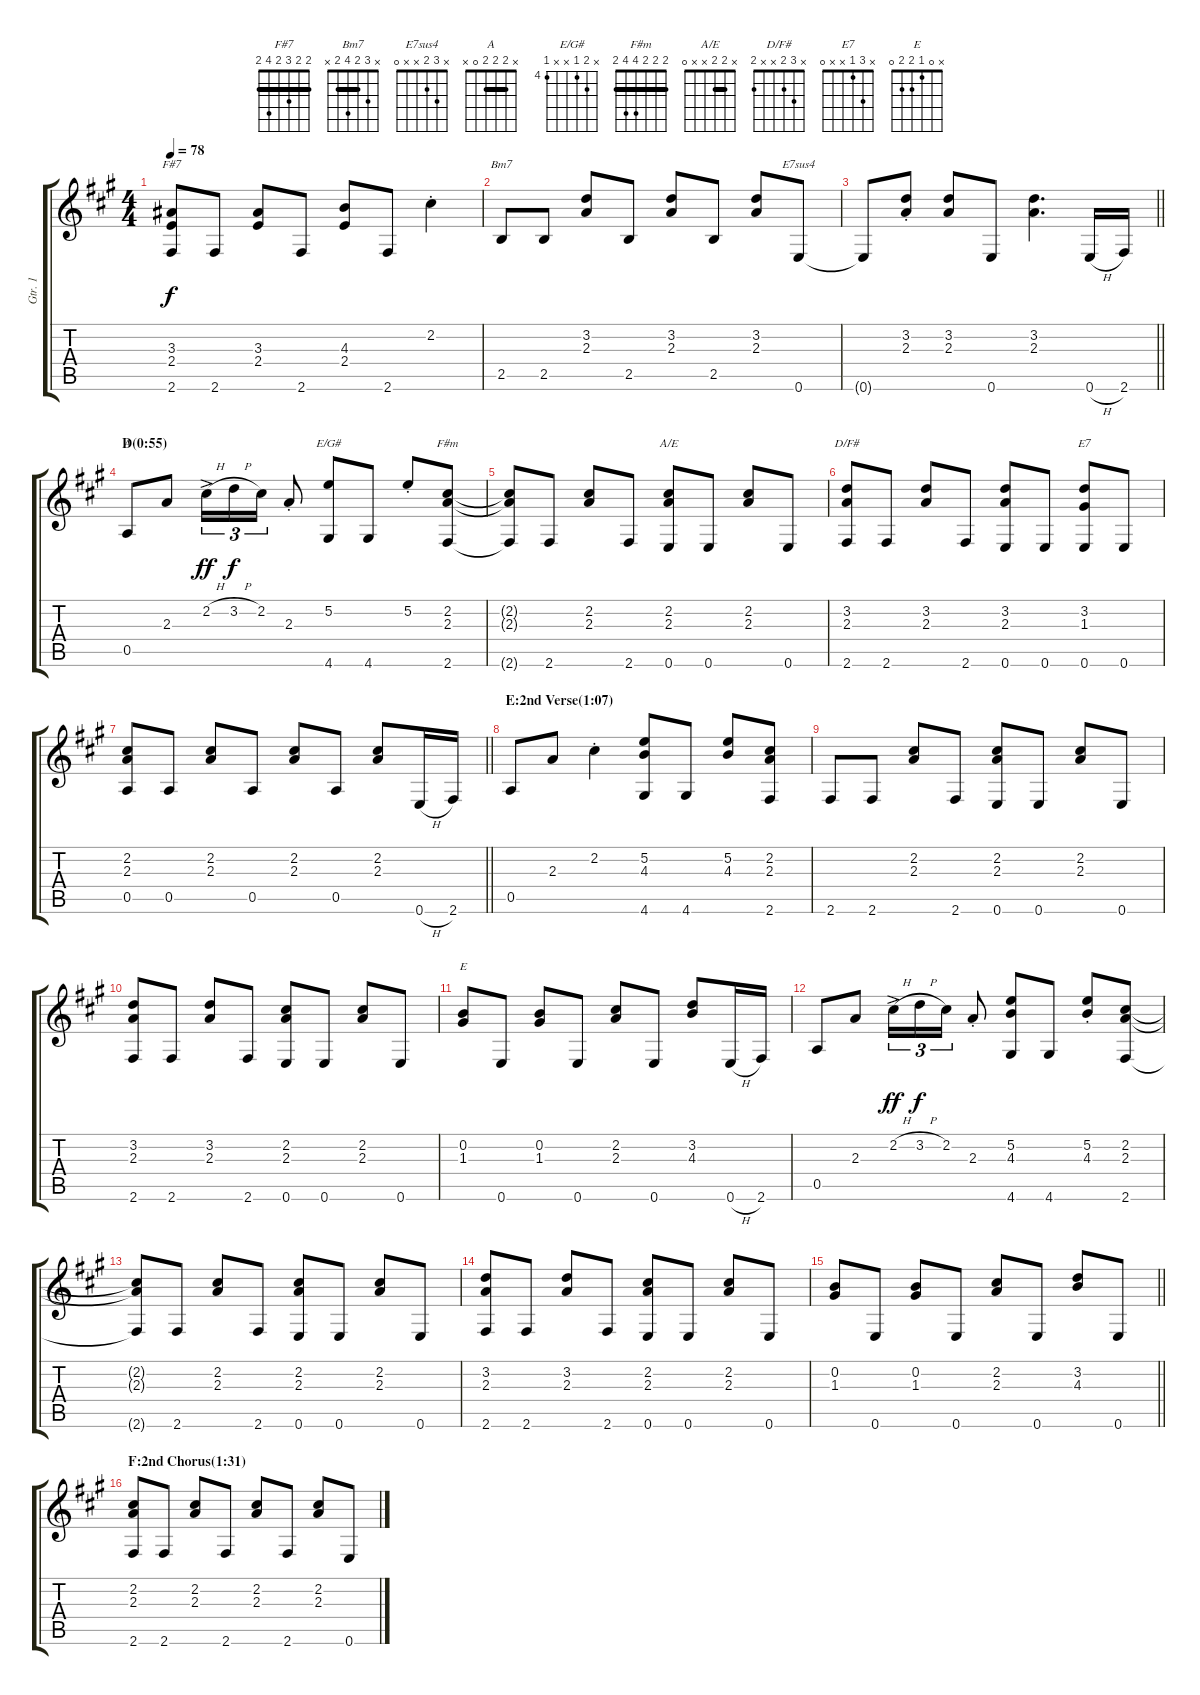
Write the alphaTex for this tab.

\track ("Gtr. 1" "Gtr. 1") {instrument acousticguitarnylon}
\staff {score tabs}
\tuning (E4 B3 G3 D3 A2 E2) {hide}
\chord ("F#7" 2 2 3 2 4 2) {barre 2}
\chord ("Bm7" x 3 2 4 2 x) {barre 2}
\chord ("E7sus4" x 3 2 x x 0)
\chord ("A" x 2 2 2 0 x) {barre 2}
\chord ("E/G#" x 5 4 x x 4) {firstfret 4}
\chord ("F#m" 2 2 2 4 4 2) {barre 2}
\chord ("A/E" x 2 2 x x 0) {barre 2}
\chord ("D/F#" x 3 2 x x 2)
\chord ("E7" x 3 1 x x 0)
\chord ("E" x 0 1 2 2 0)
\ts (4 4)
\tempo 78
\clef g2
\ks a
(3.3 2.4 2.6).8{ch "F#7" dy f} 2.6.8 (3.3 2.4).8 2.6.8 (4.3 2.4).8 2.6.8 2.2{st}.4 |
2.5.8{ch "Bm7"} 2.5.8 (3.2 2.3).8 2.5.8 (3.2 2.3).8 2.5.8 (3.2 2.3).8 0.6.8{ch "E7sus4"} |
\barLineRight lightlight
0.6{t}.8 (3.2{st} 2.3{st}).8 (3.2 2.3).8 0.6.8 (3.2 2.3).4{d} 0.6{h}.16 2.6.16 |
\section ("" "D(0:55)")
0.5.8{ch "A"} 2.3.8 2.2{h ac}.16{tu (3 2) dy ff} 3.2{h}.16{tu (3 2) dy f} 2.2.16{tu (3 2)} 2.3{st}.8 (5.2 4.6).8{ch "E/G#"} 4.6.8 5.2{st}.8 (2.2 2.3 2.6).8{ch "F#m"} |
(2.2{t} 2.3{t} 2.6{t}).8 2.6.8 (2.2 2.3).8 2.6.8 (2.2 2.3 0.6).8{ch "A/E"} 0.6.8 (2.2 2.3).8 0.6.8 |
(3.2 2.3 2.6).8{ch "D/F#"} 2.6.8 (3.2 2.3).8 2.6.8 (3.2 2.3 0.6).8 0.6.8 (3.2 1.3 0.6).8{ch "E7"} 0.6.8 |
\barLineRight lightlight
(2.2 2.3 0.5).8 0.5.8 (2.2 2.3).8 0.5.8 (2.2 2.3).8 0.5.8 (2.2 2.3).8 0.6{h}.16 2.6.16 |
\section ("" "E:2nd Verse(1:07)")
0.5.8 2.3.8 2.2{st}.4 (5.2 4.3 4.6).8 4.6.8 (5.2 4.3).8 (2.2 2.3 2.6).8 |
2.6.8 2.6.8 (2.2 2.3).8 2.6.8 (2.2 2.3 0.6).8 0.6.8 (2.2 2.3).8 0.6.8 |
(3.2 2.3 2.6).8 2.6.8 (3.2 2.3).8 2.6.8 (2.2 2.3 0.6).8 0.6.8 (2.2 2.3).8 0.6.8 |
(0.2 1.3).8{ch "E"} 0.6.8 (0.2 1.3).8 0.6.8 (2.2 2.3).8 0.6.8 (3.2 4.3).8 0.6{h}.16 2.6.16 |
0.5.8 2.3.8 2.2{h ac}.16{tu (3 2) dy ff} 3.2{h}.16{tu (3 2) dy f} 2.2.16{tu (3 2)} 2.3{st}.8 (5.2 4.3 4.6).8 4.6.8 (5.2{st} 4.3{st}).8 (2.2 2.3 2.6).8 |
(2.2{t} 2.3{t} 2.6{t}).8 2.6.8 (2.2 2.3).8 2.6.8 (2.2 2.3 0.6).8 0.6.8 (2.2 2.3).8 0.6.8 |
(3.2 2.3 2.6).8 2.6.8 (3.2 2.3).8 2.6.8 (2.2 2.3 0.6).8 0.6.8 (2.2 2.3).8 0.6.8 |
\barLineRight lightlight
(0.2 1.3).8 0.6.8 (0.2 1.3).8 0.6.8 (2.2 2.3).8 0.6.8 (3.2 4.3).8 0.6.8 |
\section ("" "F:2nd Chorus(1:31)")
(2.2 2.3 2.6).8 2.6.8 (2.2 2.3).8 2.6.8 (2.2 2.3).8 2.6.8 (2.2 2.3).8 0.6.8
